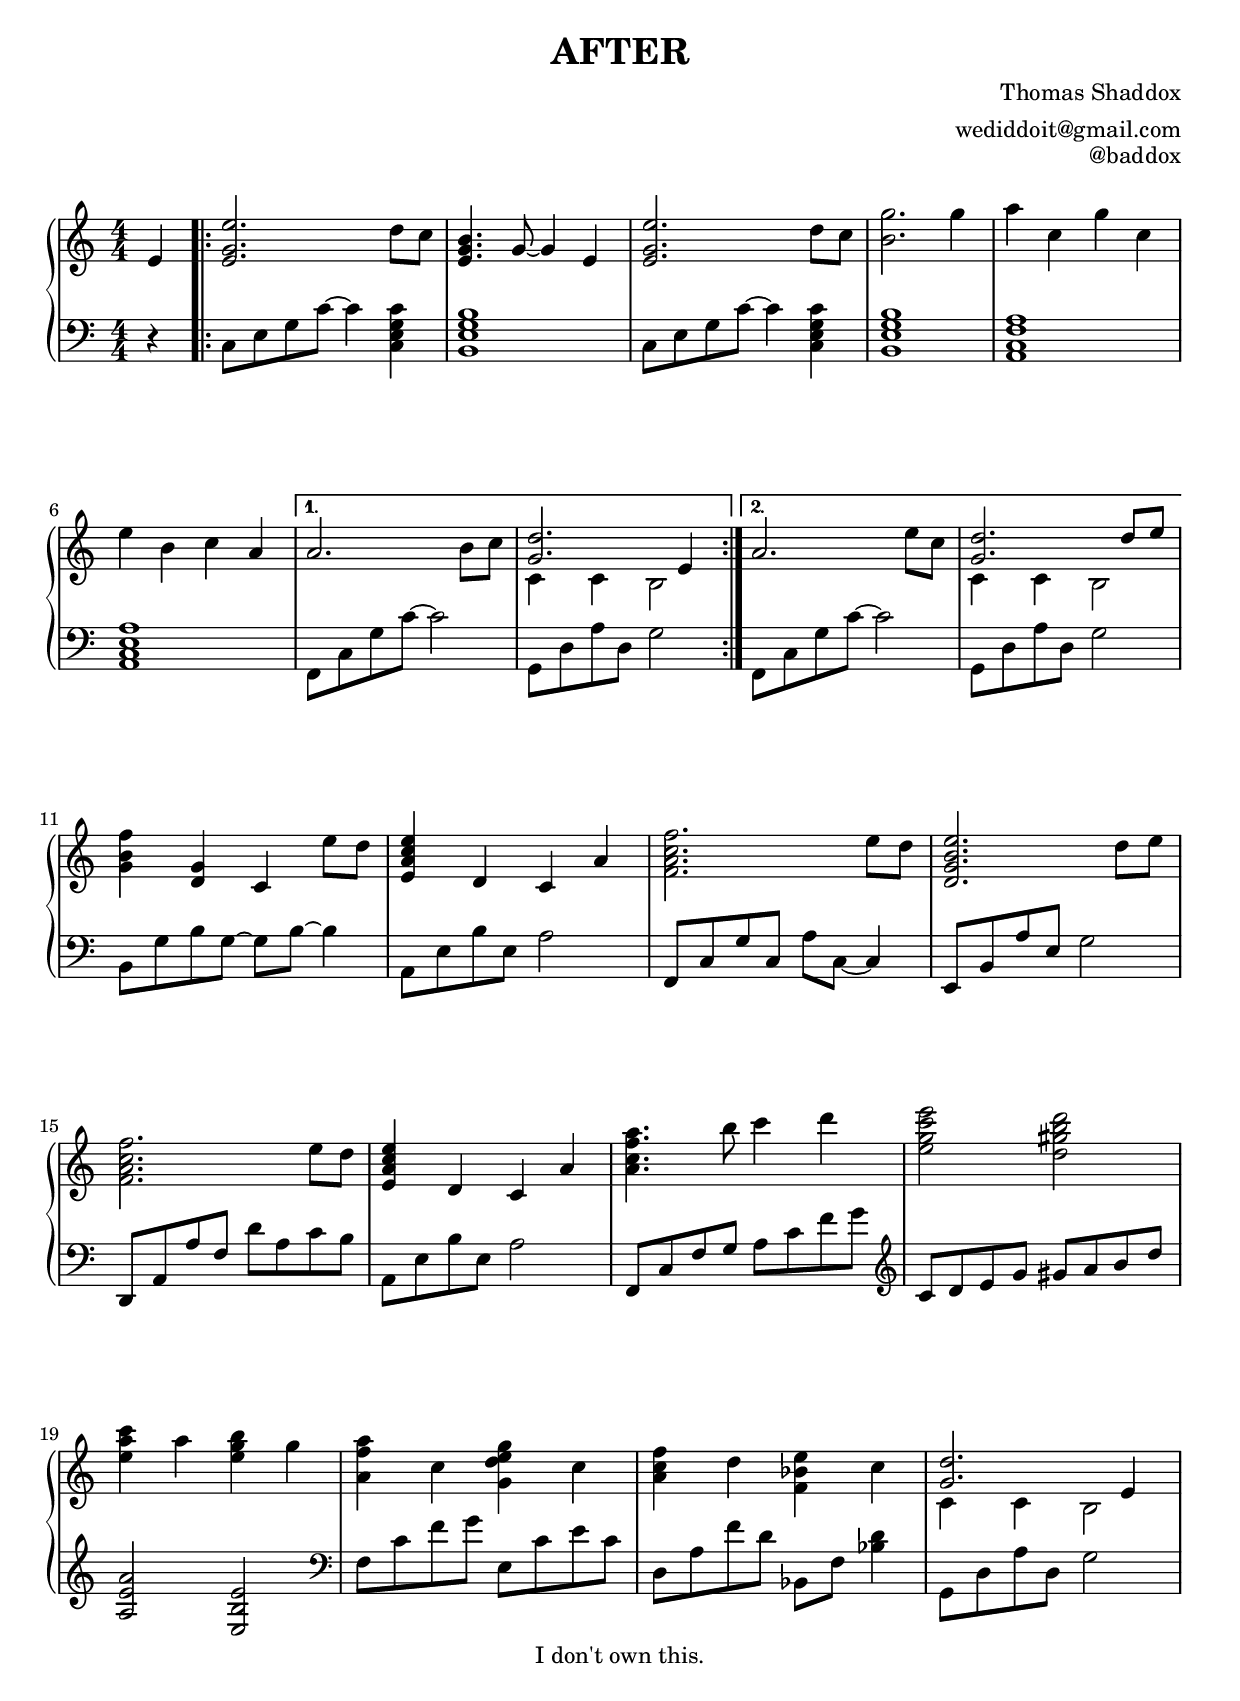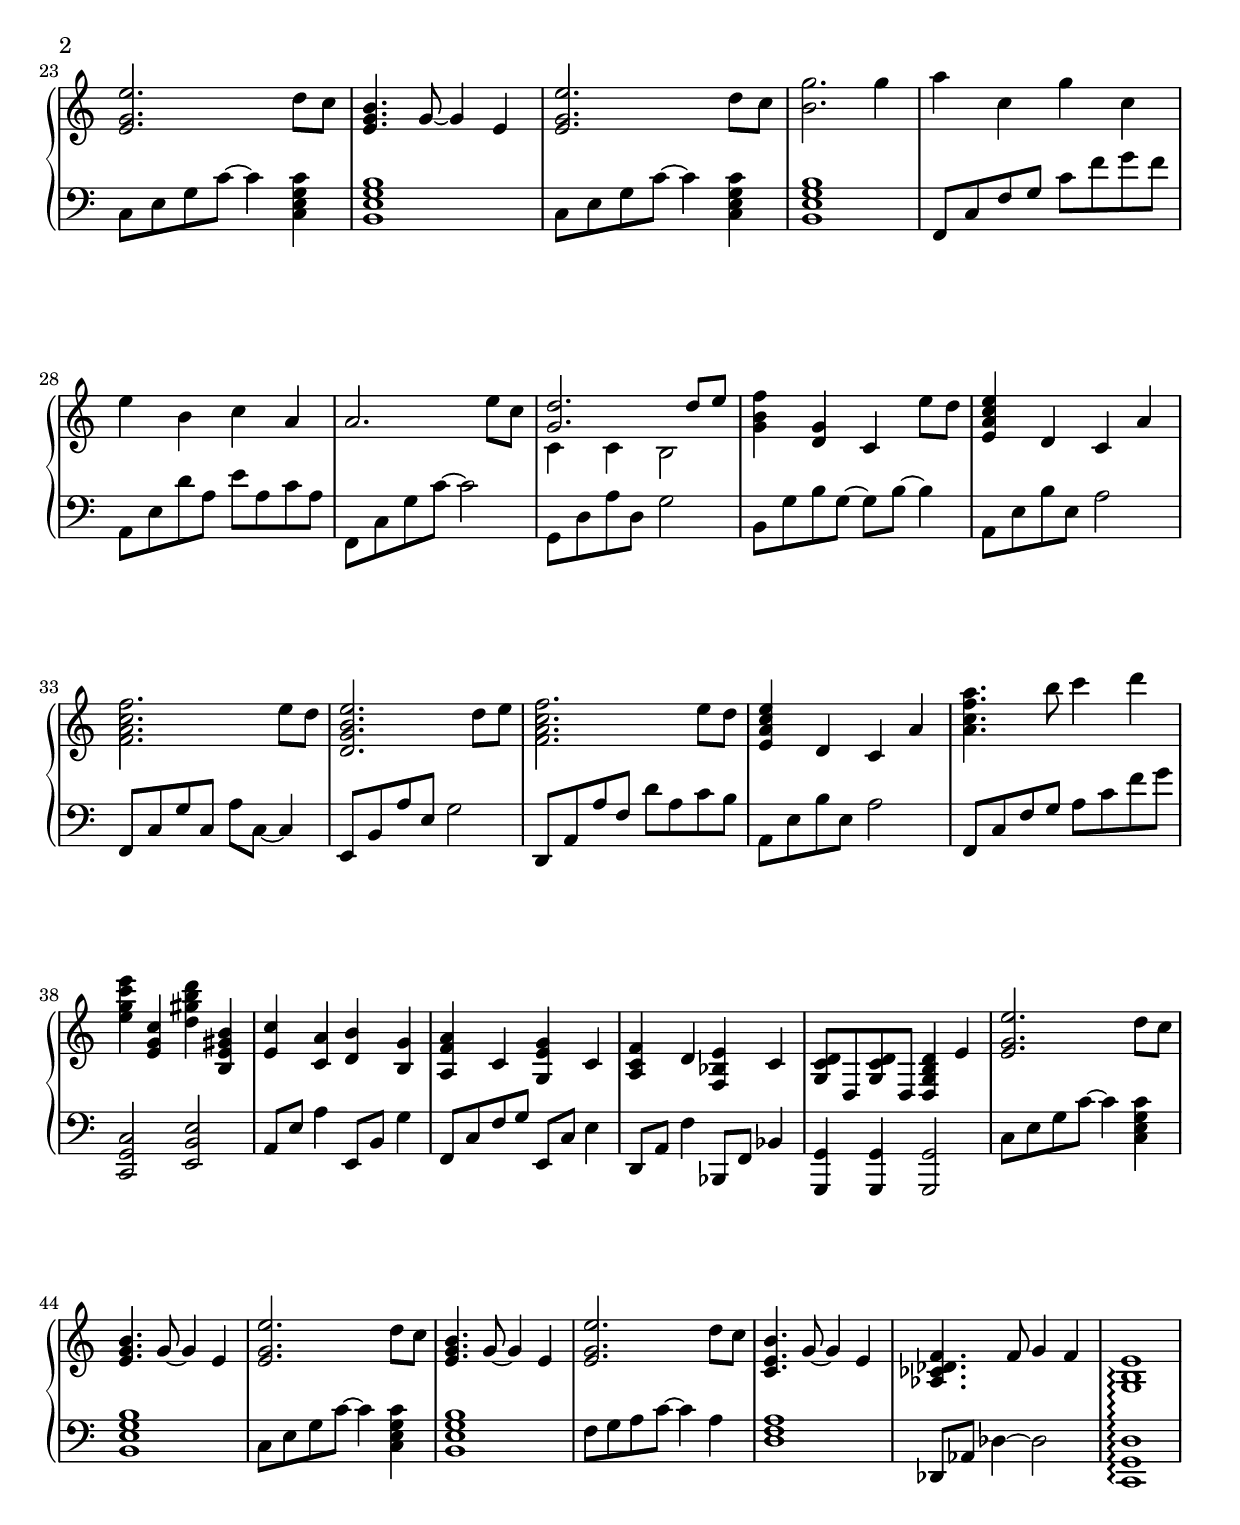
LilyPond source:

\version "2.12.3"
\include "english.ly"

\paper {
  #(set-paper-size "a4")
  left-margin = 1\cm
  right-margin = 1\cm
  top-margin = 1\cm
  bottom-margin = 1\cm
}

\header {
  title = "AFTER"
  composer = "Thomas Shaddox"
  arranger = "wediddoit@gmail.com"
  opus = "@baddox"
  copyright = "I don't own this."
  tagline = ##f
}

global = {
  \key c \major
  \numericTimeSignature
  \time 4/4
}

rightMain = \relative c'' {
  \global
  \partial 4 e,4 |
  \repeat volta 2 {
    <e' g, e>2. d8 c8 | <b g e>4. g8~ g4 e4 | <e' g, e>2. d8 c8 | <b g'>2. g'4 |
    a c, g' c, | e b c a |
  }
  \alternative {
    {
       a2. b8 c8 |
       << { <d g,>2. e,4 } \\ { c4 c b2 } >> |
    }
    {
       a'2. e'8 c8 |
       << { <d g,>2. d8 e } \\ { c,4 c b2 } >> |
    }
  }
  
  \break
  
  % G/B section
  <f'' b, g>4 <g, d> c, e'8 d | <e c a e>4 d, c a'4 | <f' c a f>2. e8 d | <e b g d>2. d8 e |
  <f c a f>2. e8 d | <e c a e>4 d, c a'4 | <a' f c a>4. b8 c4 d | <e c g e>2 <d b gs d>2 |
  <c a e>4 a <b g e> g | <a f a,>4 c, <g' e d g,> c, | <f c a>4 d <e bf f> c |
  << { <d g,>2. e,4 } \\ { c4 c b2 } >>
  
  \pageBreak
  
  % Second verse
  <e' g, e>2. d8 c8 | <b g e>4. g8~ g4 e4 | <e' g, e>2. d8 c8 | <b g'>2. g'4 |
  a c, g' c, |
  \break
  e b c a |
  a2. e'8 c8 |
  << { <d g,>2. d8 e } \\ { c,4 c b2 } >> |
    
  % G/B section
  <f'' b, g>4 <g, d> c, e'8 d | <e c a e>4 d, c a'4 | <f' c a f>2. e8 d | <e b g d>2. d8 e |
  <f c a f>2. e8 d | <e c a e>4 d, c a'4 | <a' f c a>4. b8 c4 d | <e c g e>4 <c, g e> <d' b gs d> <b, gs e b> |
  <c e,>4 <a c,> <b d,> <g b,> | <a f a,>4 c, <g' e g,> c, | <f c a>4 d <e bf f> c |
  \ottava #0 <d c g>8 d, <d' c g> d, <d' b g d>4 \ottava #0 e  | 
    
  % Ending
  <e' g, e>2. d8 c8 | <b g e>4. g8~ g4 e4 | <e' g, e>2. d8 c8 | <b g e>4. g8~ g4 e4 | 
  <e' g, e>2. d8 c8 | <b e, c>4. g8~ g4 e4 | <f df cf af>4. f8 g4 f | << { e1 } \\ { <g, b>1\arpeggio } >> |
}

leftMain = \relative c {
  \global
  \partial 4 r4 |
  \repeat volta 2 {
    c8 e g c~ c4 <c, e g c>4 | <b e g b>1 | c8 e g c~ c4 <c, e g c>4 | <b e g b>1 |
    <a c f a> | < a c e a> | 
  }
  \alternative {
    {
      f8 c' g' c~ c2 | g,8 d' a' d, g2 |
    }
    {
      f,8 c' g' c~ c2 | g,8 d' a' d, g2 |
    }
  }
   
  % G/B section
  b,8 g' b g~ g b~ b4 | a,8 e' b' e, a2 | f,8  c' g' c, a' c,~ c4 | e,8 b' a' e g2 |
  d,8 a' a' f d' a c b | a, e' b' e, a2 | f,8 c' f g a c f g | \clef treble c, d e g gs a b d |
  <a, e' a>2 <e b' e> | \clef bass f8 c' f g e, c' e c | \clef bass d, a' f' d bf,8 f' <bf d>4 | g,8 d' a' d, g2 |
  
  % Second verse
  c,8 e g c~ c4 <c, e g c>4 | <b e g b>1 | c8 e g c~ c4 <c, e g c>4 | <b e g b>1 |
  f8 c' f g c f g f | a,, e' d' a e' a, c a |
  f,8 c' g' c~ c2 | g,8 d' a' d, g2 |
  
  % G/B section
  b,8 g' b g~ g b~ b4 | a,8 e' b' e, a2 | f,8  c' g' c, a' c,~ c4 | e,8 b' a' e g2 |
  d,8 a' a' f d' a c b | a, e' b' e, a2 | f,8 c' f g a c f g | <c,, g c,>2 <e b e,>2 |
  a,8 e' a4 e,8 b' g'4 | f,8 c' f g e, c' e4 | d,8 a' f'4 bf,,8 f' bf4 | \ottava #0 <g, g'>4 <g g'>4 <g g'>2 | \ottava #0 
  
  % Ending
  c'8 e g c~ c4 <c, e g c>4 | <b e g b>1 | c8 e g c~ c4 <c, e g c>4 | <b e g b>1 | f'8 g a c~ c4 a | <a f d>1 |
  df,,8 af' df4~ df2 | <c, g' d'>1\arpeggio |
}

right = {
  \rightMain
}

left = {
  \leftMain
}

\score {
  \new PianoStaff <<
    \set PianoStaff.connectArpeggios = ##t
    \new Staff = "right" \with {
      midiInstrument = "acoustic grand"
    } \right
    \new Staff = "left" \with {
      midiInstrument = "acoustic grand"
    } { \clef bass \left }
  >>
  \layout {
    indent = 0.0
  }
  \midi {
    \context {
      \Score
      tempoWholesPerMinute = #(ly:make-moment 84 4)
    }
  }
}
